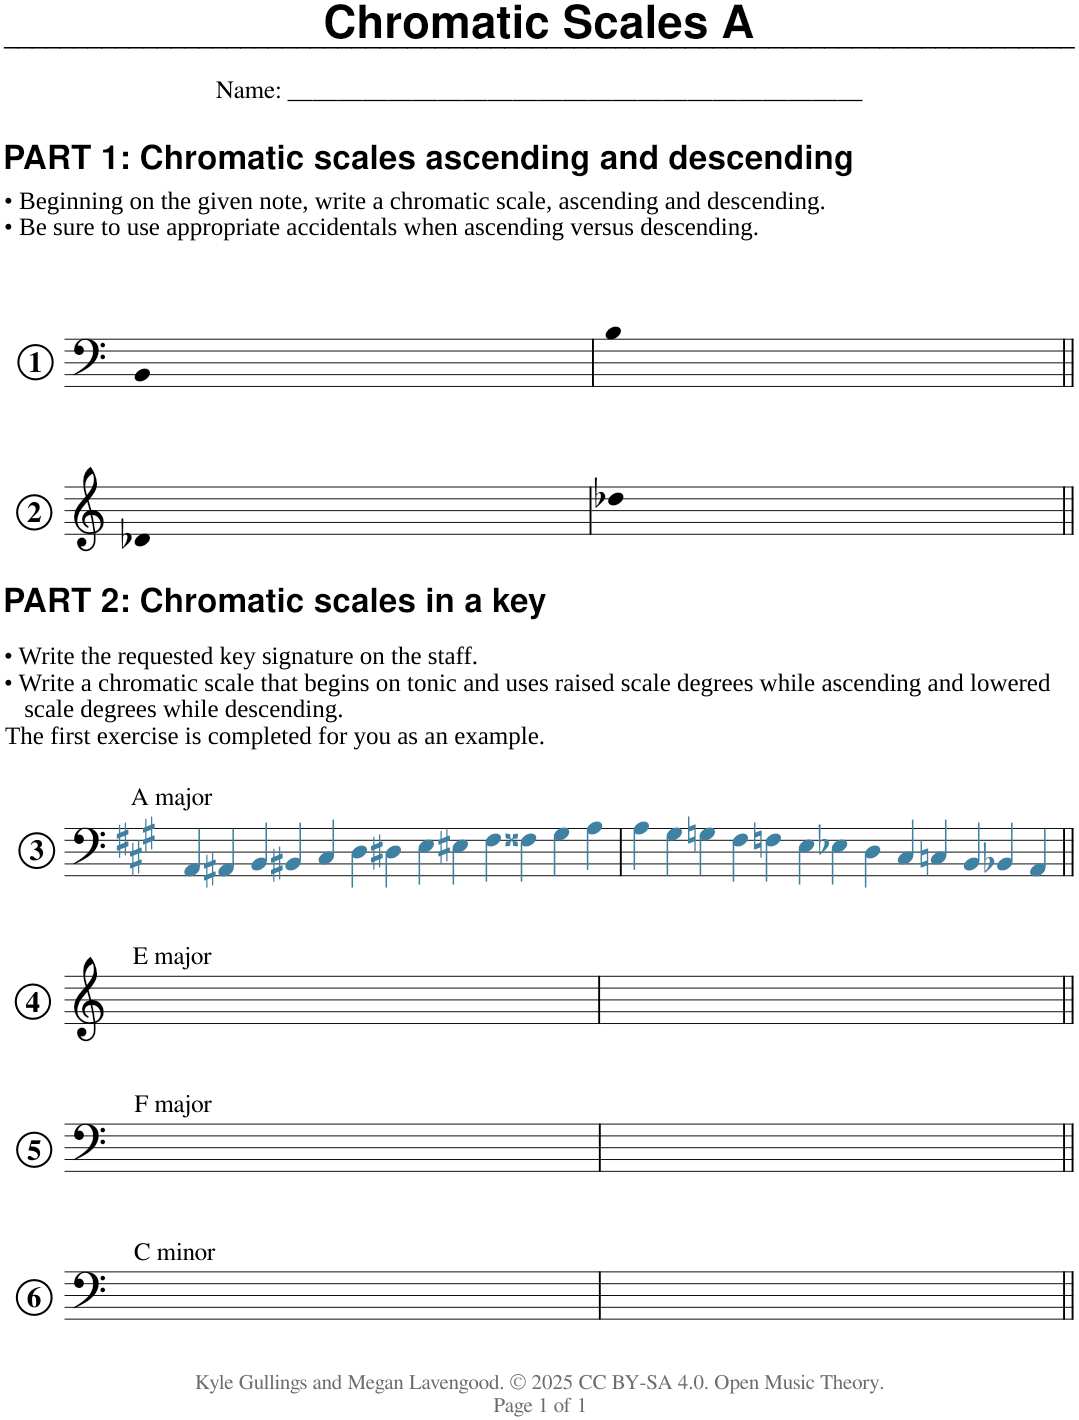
**kern
*part1
*staff1
*I"Flute
*I'Fl.
*clefF4
*k[]
*M13/4
!!LO:REH:place=s1:a:B:cj:enc=circle:fs=14:t=1
=1
4BB
0ryy
1ryy
=2
4B
0ryy
1ryy
!!LO:LB:g=z
!!LO:REH:place=s1:a:B:cj:enc=circle:fs=14:t=2
=3||
*clefG2
*k[]
4d-X
0ryy
1ryy
=4
4dd-X
0ryy
1ryy
!!LO:LB:g=z
!!LO:REH:place=s1:a:B:cj:enc=circle:fs=14:t=3
=1||
*clefF4
*k[f#c#g#]
!LO:TX:a:t=A major
4AAi/
4AA#Xi/
4BBi/
4BB#Xi/
4C#i/
4Di\
4D#Xi\
4Ei\
4E#Xi\
4F#i\
4F##Xi\
4G#i\
4Ai\
=2
4Ai\
4G#i\
4Gni\
4F#i\
4Fni\
4Ei\
4E-Xi\
4Di\
4C#i/
4Cni/
4BBi/
4BB-Xi/
4AAi/
!!LO:LB:g=z
!!LO:REH:place=s1:a:B:cj:enc=circle:fs=14:t=4
=1||
*clefG2
*k[]
!LO:TX:a:t=E major
0ryy
1ryy
4ryy
=2
0ryy
1ryy
4ryy
!!LO:LB:g=z
!!LO:REH:place=s1:a:B:cj:enc=circle:fs=14:t=5
=3||
*clefF4
!LO:TX:a:t=F major
0ryy
1ryy
4ryy
=4
0ryy
1ryy
4ryy
!!LO:LB:g=z
!!LO:REH:place=s1:a:B:cj:enc=circle:fs=14:t=6
=5||
!LO:TX:a:t=C minor
0ryy
1ryy
4ryy
=6
0ryy
1ryy
4ryy
=||
*-
